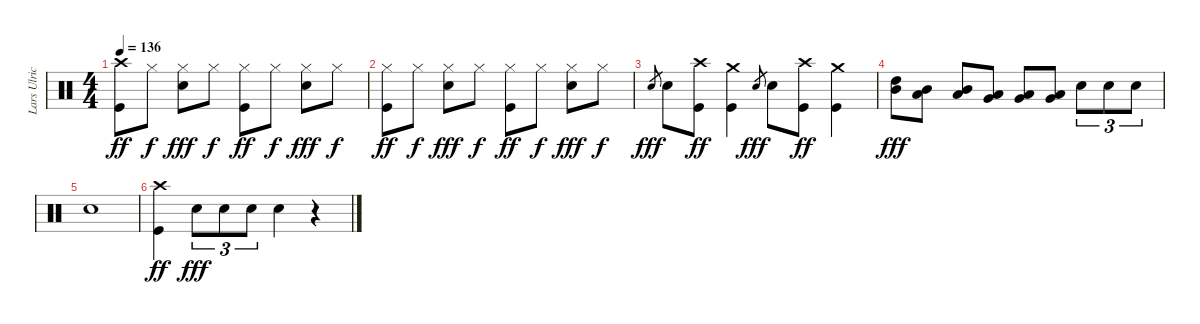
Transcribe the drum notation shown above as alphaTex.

\track ("Lars Ulrich" "Lars Ulric") {instrument percussion}
\staff {score}
\articulation defaults
\ts (4 4)
\tempo 136
\clef neutral
\ks c
("Crash high (hit)" "Kick (hit)").8{dy ff} "Hi-Hat (closed)".8{dy f} ("Hi-Hat (closed)" "Electric Snare (hit)").8{dy fff} "Hi-Hat (closed)".8{dy f} ("Hi-Hat (closed)" "Kick (hit)").8{dy ff} "Hi-Hat (closed)".8{dy f} ("Hi-Hat (closed)" "Electric Snare (hit)").8{dy fff} "Hi-Hat (closed)".8{dy f} |
("Hi-Hat (closed)" "Kick (hit)").8{dy ff} "Hi-Hat (closed)".8{dy f} ("Hi-Hat (closed)" "Electric Snare (hit)").8{dy fff} "Hi-Hat (closed)".8{dy f} ("Hi-Hat (closed)" "Kick (hit)").8{dy ff} "Hi-Hat (closed)".8{dy f} ("Hi-Hat (closed)" "Electric Snare (hit)").8{dy fff} "Hi-Hat (closed)".8{dy f} |
"Electric Snare (hit)".8{gr dy fff} "Electric Snare (hit)".8 ("Crash high (hit)" "Kick (hit)").8{dy ff} ("Crash medium (hit)" "Kick (hit)").4 "Electric Snare (hit)".8{gr dy fff} "Electric Snare (hit)".8 ("Crash high (hit)" "Kick (hit)").8{dy ff} ("Crash medium (hit)" "Kick (hit)").4 |
("High Tom (hit)" "Mid Tom (hit)").8{dy fff} ("Mid Tom (hit)" "Low Tom (hit)").8 ("Mid Tom (hit)" "Low Tom (hit)").8 ("Low Tom (hit)" "Very Low Tom (hit)").8 ("Low Tom (hit)" "Very Low Tom (hit)").8 ("Very Low Tom (hit)" "Low Floor Tom (hit)").8 "Electric Snare (hit)".8{tu (3 2)} "Electric Snare (hit)".8{tu (3 2)} "Electric Snare (hit)".8{tu (3 2)} |
"Electric Snare (hit)".1 |
("Crash high (hit)" "Kick (hit)").4{dy ff} "Electric Snare (hit)".8{tu (3 2) dy fff} "Electric Snare (hit)".8{tu (3 2)} "Electric Snare (hit)".8{tu (3 2)} "Electric Snare (hit)".4 r.4
